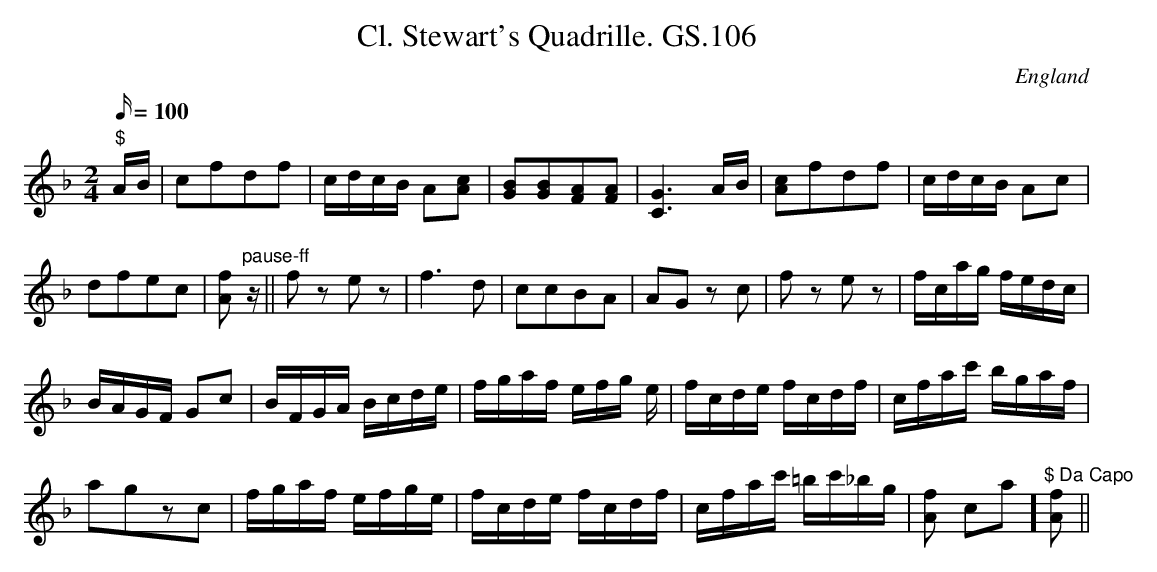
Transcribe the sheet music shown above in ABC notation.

X:1
T:Cl. Stewart's Quadrille. GS.106
M:2/4
L:1/16
Q:100
O:England
K:F major
"$"AB | c2f2d2f2 | cdcB A2[A2c2] | [G2B2][G2B2][F2A2][F2A2] | [C6G6] AB
 |
[A2c2]f2d2f2 | cdcB A2c2 |! d2f2e2c2 | [A2f2] "pause-ff" z ||  f2 z2e2z2
 | f6 d2 | c2c2B2A2 |
A2G2 z2 c2 | f2 z2 e2 z2 | fcag fedc |! BAGF G2c2 | BFGA Bcde | fgaf efg
e | fcde fcdf |
cfac' bgaf | !a2g2z2c2 | fgaf efge | fcde fcdf | cfac' =bc'_bg | [A2f2][
c2a2] "$ Da Capo"[A2f2]||
